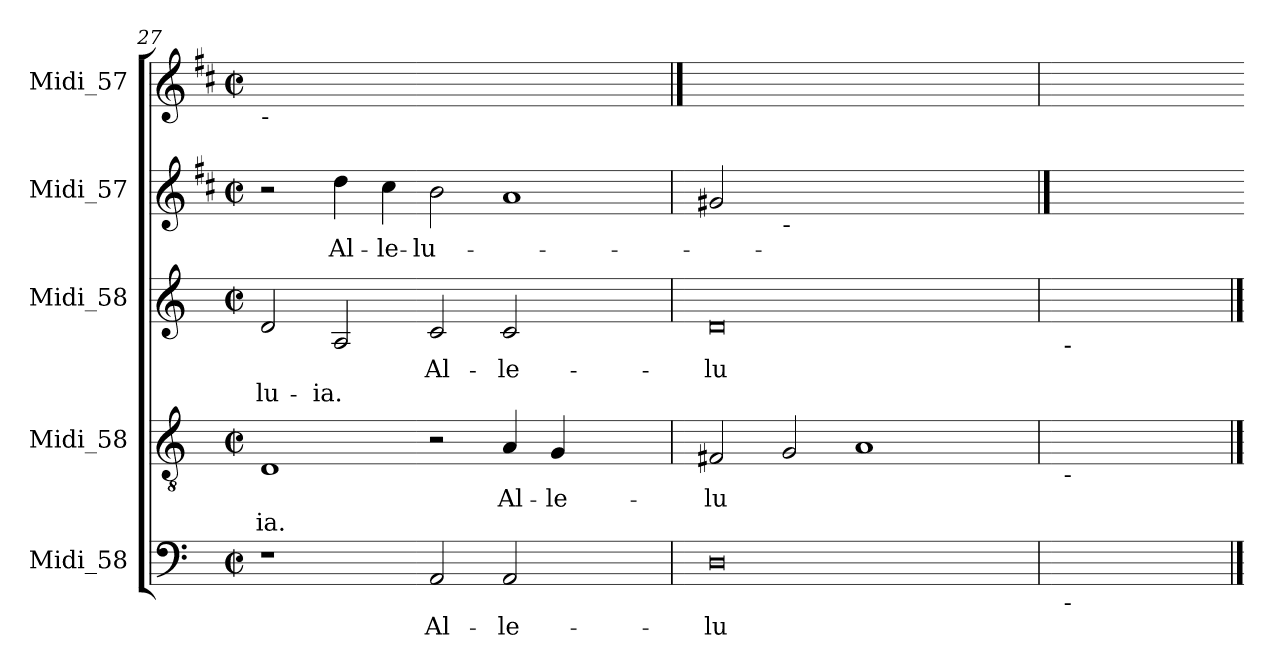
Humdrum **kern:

**kern	**text	**kern	**text	**text	**kern	**text	**text	**kern	**text	**kern	**text
*part5	*part5	*part4	*part4	*part4	*part3	*part3	*part3	*part2	*part2	*part1	*part1
*staff5	*staff5	*staff4	*staff4	*staff4	*staff3	*staff3	*staff3	*staff2	*staff2	*staff1	*staff1
*I"Midi_58	*	*I"Midi_58	*	*	*I"Midi_58	*	*	*I"Midi_57	*	*I"Midi_57	*
*clefF4	*	*clefGv2	*	*	*clefG2	*	*	*clefG2	*	*clefG2	*
*	*	*	*	*	*	*	*	*ITrd1c2	*	*ITrd1c2	*
*k[]	*	*k[]	*	*	*k[]	*	*	*k[]	*	*k[]	*
*C:	*	*C:	*	*	*C:	*	*	*C:	*	*C:	*
*M4/2	*	*M4/2	*	*	*M4/2	*	*	*M4/2	*	*M4/2	*
*met(c|)	*	*met(c|)	*	*	*met(c|)	*	*	*met(c|)	*	*met(c|)	*
=27A	=27A	=27A	=27A	=27A	=27A	=27A	=27A	=27A	=27A	=27A	=27A
!	!	!	!	!	!	!	!	!	!	!LO:TX:b:t=-	!
!	!	!	!	!LO:LY:b	!	!	!LO:LY:b	!	!	!	!LO:LY:b
1r	.	1D	.	-ia.	2d	.	-lu-	2r	.	0byy	-ia.
!	!	!	!	!	!	!	!LO:LY:b	!	!LO:LY:b	!	!
.	.	.	.	.	2A	.	-ia.	4cc	Al-	.	.
!	!	!	!	!	!	!	!	!	!LO:LY:b	!	!
.	.	.	.	.	.	.	.	4b	-le-	.	.
!	!LO:LY:b	!	!	!	!	!LO:LY:b	!	!	!LO:LY:b	!	!
2AA	Al-	2r	.	.	2c	Al-	.	2a	-lu-	.	.
!	!LO:LY:b	!	!LO:LY:b	!	!	!LO:LY:b	!	!	!	!	!
2AA	-le-	4A	Al-	.	2c	-le-	.	1g	.	.	.
!	!	!	!LO:LY:b	!	!	!	!	!	!	!	!
.	.	4G	-le-	.	.	.	.	.	.	.	.
2ryy	.	2ryy	.	.	2ryy	.	.	.	.	2ryy	.
=	==	=	==	==	=	==	==	=	==	==	==
!	!LO:LY:b	!	!LO:LY:b	!	!	!LO:LY:b	!	!	!	!	!
0D	-lu	2F#X	-lu	.	0d	-lu	.	2f#X	.	0ryy	.
!	!	!	!	!	!	!	!	!LO:TX:b:t=-	!	!	!
!	!	!	!	!	!	!	!	!	!LO:LY:b	!	!
.	.	2G	.	.	.	.	.	0gyy	-ia.	.	.
.	.	1A	.	.	.	.	.	.	.	.	.
2ryy	.	2ryy	.	.	2ryy	.	.	.	.	2ryy	.
=	=	=	=	=	=	=	=	==	=	=	=
!	!	!	!	!	!LO:TX:b:t=-	!	!	!	!	!	!
!	!	!LO:TX:b:t=-	!	!	!	!	!	!	!	!	!
!LO:TX:b:t=-	!	!	!	!	!	!	!	!	!	!	!
!	!LO:LY:b	!	!LO:LY:b	!	!	!LO:LY:b	!	!	!	!	!
0GGyy	ia.	0Gyy	ia.	.	0dyy	ia.	.	0ryy	.	0ryy	.
==	=	==	=	=	==	=	=	=	=	=	=
*-	*-	*-	*-	*-	*-	*-	*-	*-	*-	*-	*-
